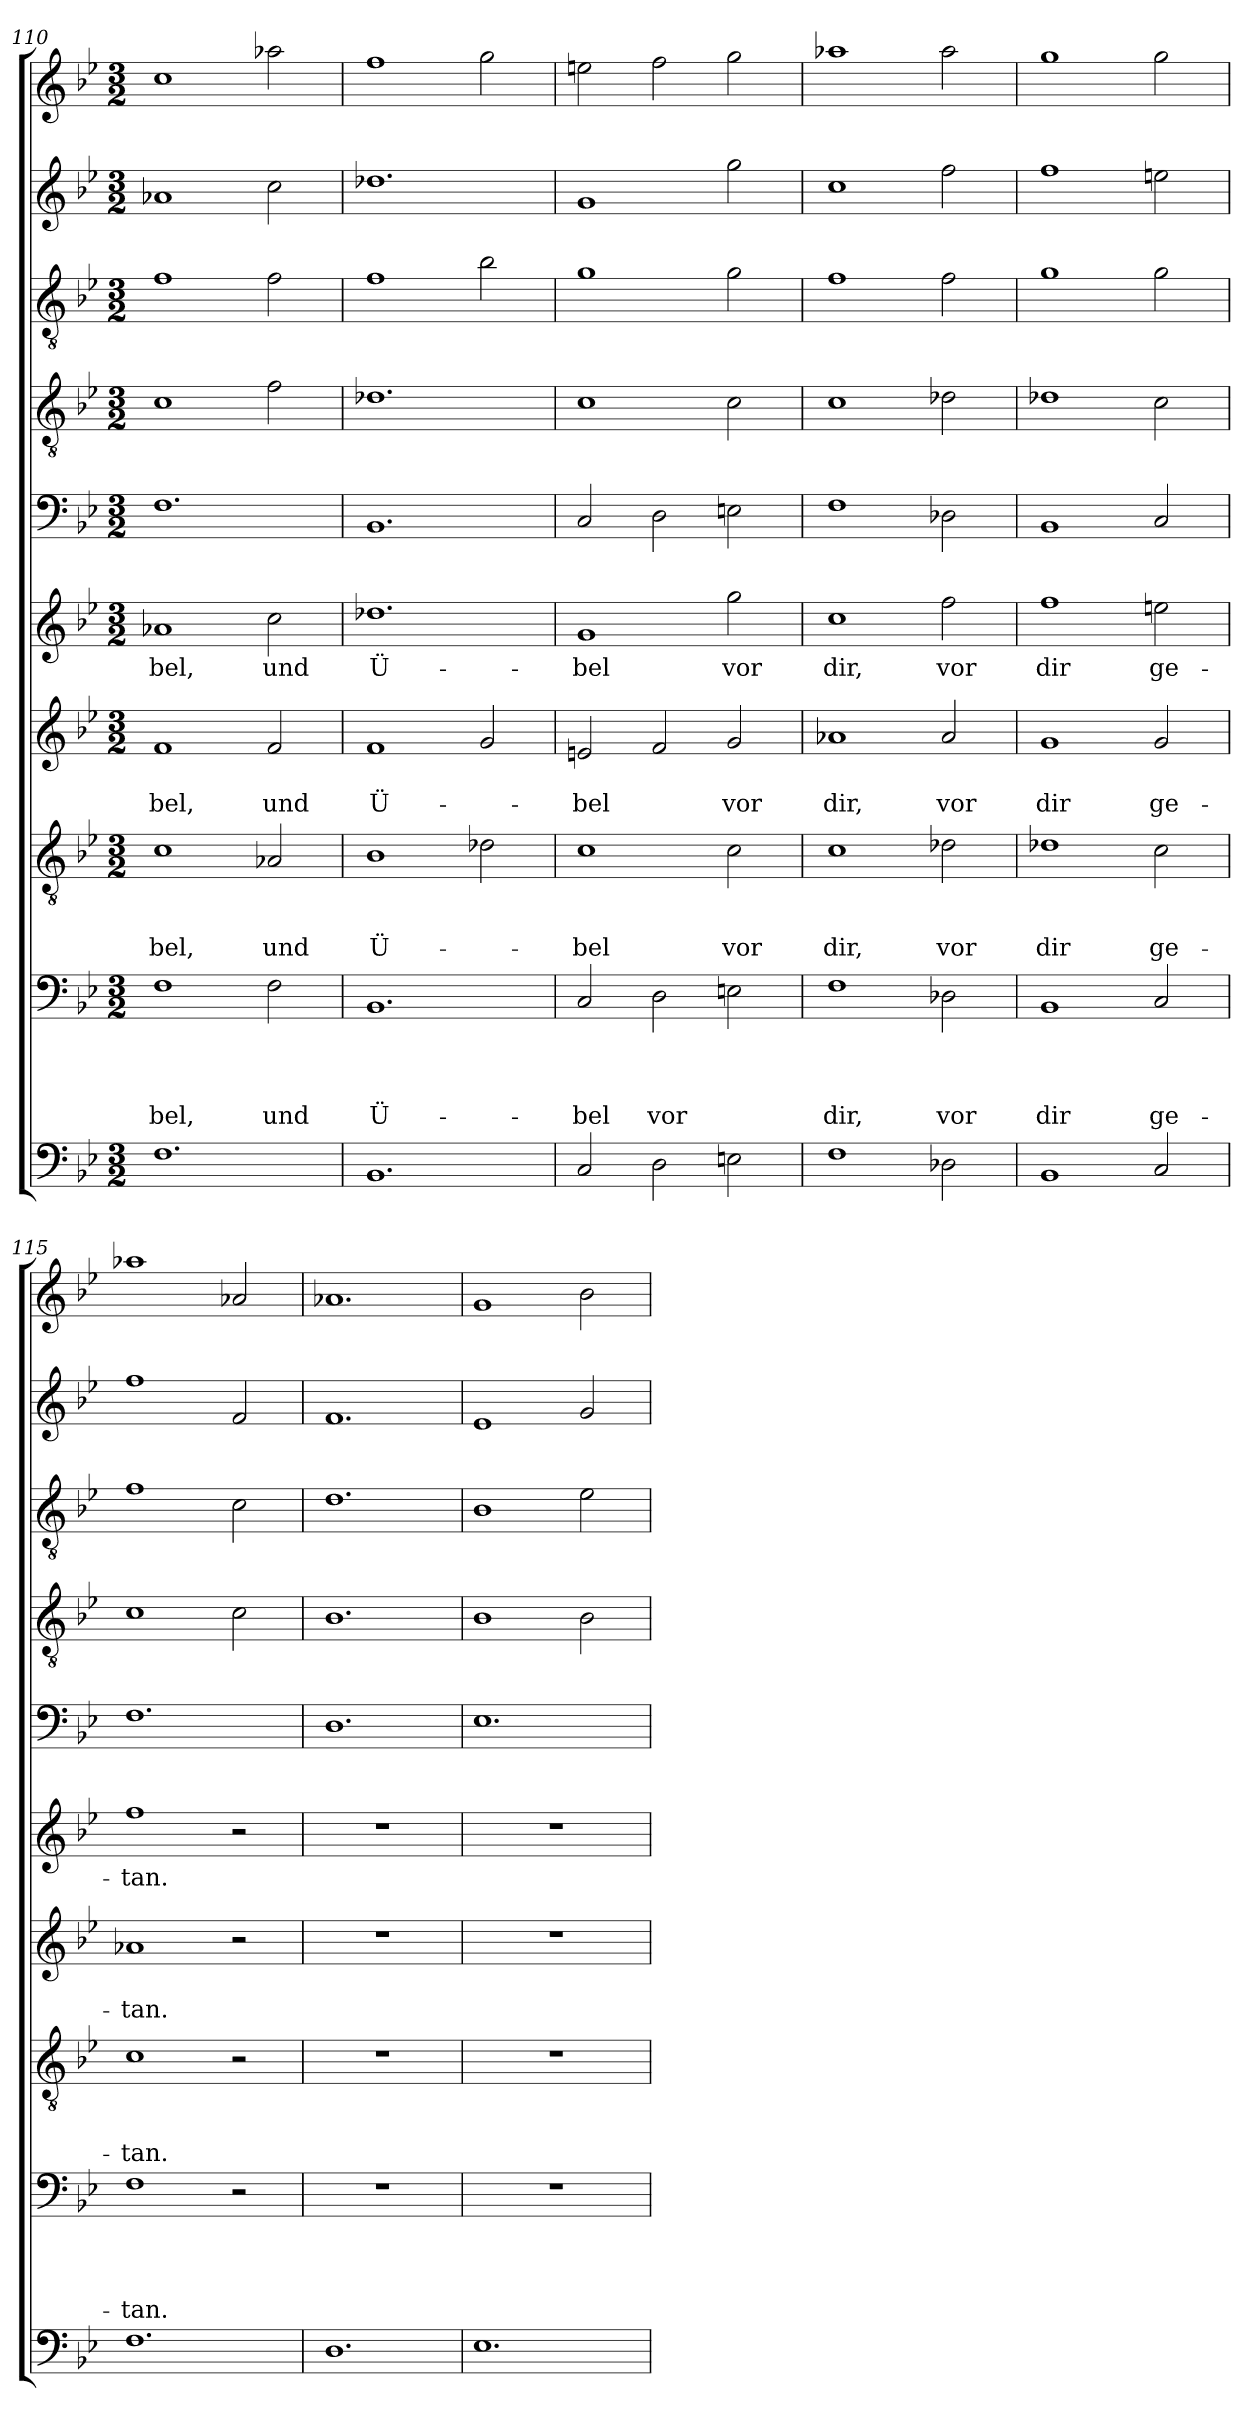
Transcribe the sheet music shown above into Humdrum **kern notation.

**kern	**kern	**text	**text	**text	**text	**kern	**text	**text	**text	**kern	**text	**text	**kern	**text	**kern	**kern	**kern	**kern	**kern
*part10	*part9	*part9	*part9	*part9	*part9	*part8	*part8	*part8	*part8	*part7	*part7	*part7	*part6	*part6	*part5	*part4	*part3	*part2	*part1
*staff10	*staff9	*staff9	*staff9	*staff9	*staff9	*staff8	*staff8	*staff8	*staff8	*staff7	*staff7	*staff7	*staff6	*staff6	*staff5	*staff4	*staff3	*staff2	*staff1
*clefF4	*clefF4	*	*	*	*	*clefGv2	*	*	*	*clefG2	*	*	*clefG2	*	*clefF4	*clefGv2	*clefGv2	*clefG2	*clefG2
*k[b-e-]	*k[b-e-]	*	*	*	*	*k[b-e-]	*	*	*	*k[b-e-]	*	*	*k[b-e-]	*	*k[b-e-]	*k[b-e-]	*k[b-e-]	*k[b-e-]	*k[b-e-]
*g:	*g:	*	*	*	*	*g:	*	*	*	*g:	*	*	*g:	*	*g:	*g:	*g:	*g:	*g:
*M3/2	*M3/2	*	*	*	*	*M3/2	*	*	*	*M3/2	*	*	*M3/2	*	*M3/2	*M3/2	*M3/2	*M3/2	*M3/2
=110	=110	=110	=110	=110	=110	=110	=110	=110	=110	=110	=110	=110	=110	=110	=110	=110	=110	=110	=110
1.F	1F	.	.	.	-bel,	1c	.	.	-bel,	1f	.	-bel,	1a-X	-bel,	1.F	1c	1f	1a-X	1cc
.	2F\	.	.	.	und	2A-X/	.	.	und	2f/	.	und	2cc\	und	.	2f\	2f\	2cc\	2aa-X\
=111	=111	=111	=111	=111	=111	=111	=111	=111	=111	=111	=111	=111	=111	=111	=111	=111	=111	=111	=111
1.BB-	1.BB-	.	.	.	Ü-	1B-	.	.	Ü-	1f	.	Ü-	1.dd-X	Ü-	1.BB-	1.d-X	1f	1.dd-X	1ff
.	.	.	.	.	.	2d-X\	.	.	.	2g/	.	.	.	.	.	.	2b-\	.	2gg\
=112	=112	=112	=112	=112	=112	=112	=112	=112	=112	=112	=112	=112	=112	=112	=112	=112	=112	=112	=112
2C/	2C/	.	.	.	-bel	1c	.	.	-bel	2en/	.	-bel	1g	-bel	2C/	1c	1g	1g	2een\
2D\	2D\	.	.	.	vor	.	.	.	.	2f/	.	.	.	.	2D\	.	.	.	2ff\
2En\	2En\	.	.	.	.	2c\	.	.	vor	2g/	.	vor	2gg\	vor	2En\	2c\	2g\	2gg\	2gg\
=113	=113	=113	=113	=113	=113	=113	=113	=113	=113	=113	=113	=113	=113	=113	=113	=113	=113	=113	=113
1F	1F	.	.	.	dir,	1c	.	.	dir,	1a-X	.	dir,	1cc	dir,	1F	1c	1f	1cc	1aa-X
2D-X\	2D-X\	.	.	.	vor	2d-X\	.	.	vor	2a-/	.	vor	2ff\	vor	2D-X\	2d-X\	2f\	2ff\	2aa-\
=114	=114	=114	=114	=114	=114	=114	=114	=114	=114	=114	=114	=114	=114	=114	=114	=114	=114	=114	=114
1BB-	1BB-	.	.	.	dir	1d-X	.	.	dir	1g	.	dir	1ff	dir	1BB-	1d-X	1g	1ff	1gg
2C/	2C/	.	.	.	ge-	2c\	.	.	ge-	2g/	.	ge-	2een\	ge-	2C/	2c\	2g\	2een\	2gg\
!!LO:LB:g=z
=115	=115	=115	=115	=115	=115	=115	=115	=115	=115	=115	=115	=115	=115	=115	=115	=115	=115	=115	=115
1.F	1F	.	.	.	-tan.	1c	.	.	-tan.	1a-X	.	-tan.	1ff	-tan.	1.F	1c	1f	1ff	1aa-X
.	2r	.	.	.	.	2r	.	.	.	2r	.	.	2r	.	.	2c\	2c\	2f/	2a-X/
=116	=116	=116	=116	=116	=116	=116	=116	=116	=116	=116	=116	=116	=116	=116	=116	=116	=116	=116	=116
1.D	1.r	.	.	.	.	1.r	.	.	.	1.r	.	.	1.r	.	1.D	1.B-	1.d	1.f	1.a-X
=117	=117	=117	=117	=117	=117	=117	=117	=117	=117	=117	=117	=117	=117	=117	=117	=117	=117	=117	=117
1.E-	1.r	.	.	.	.	1.r	.	.	.	1.r	.	.	1.r	.	1.E-	1B-	1B-	1e-	1g
.	.	.	.	.	.	.	.	.	.	.	.	.	.	.	.	2B-\	2e-\	2g/	2b-\
=	=	=	=	=	=	=	=	=	=	=	=	=	=	=	=	=	=	=	=
*-	*-	*-	*-	*-	*-	*-	*-	*-	*-	*-	*-	*-	*-	*-	*-	*-	*-	*-	*-
